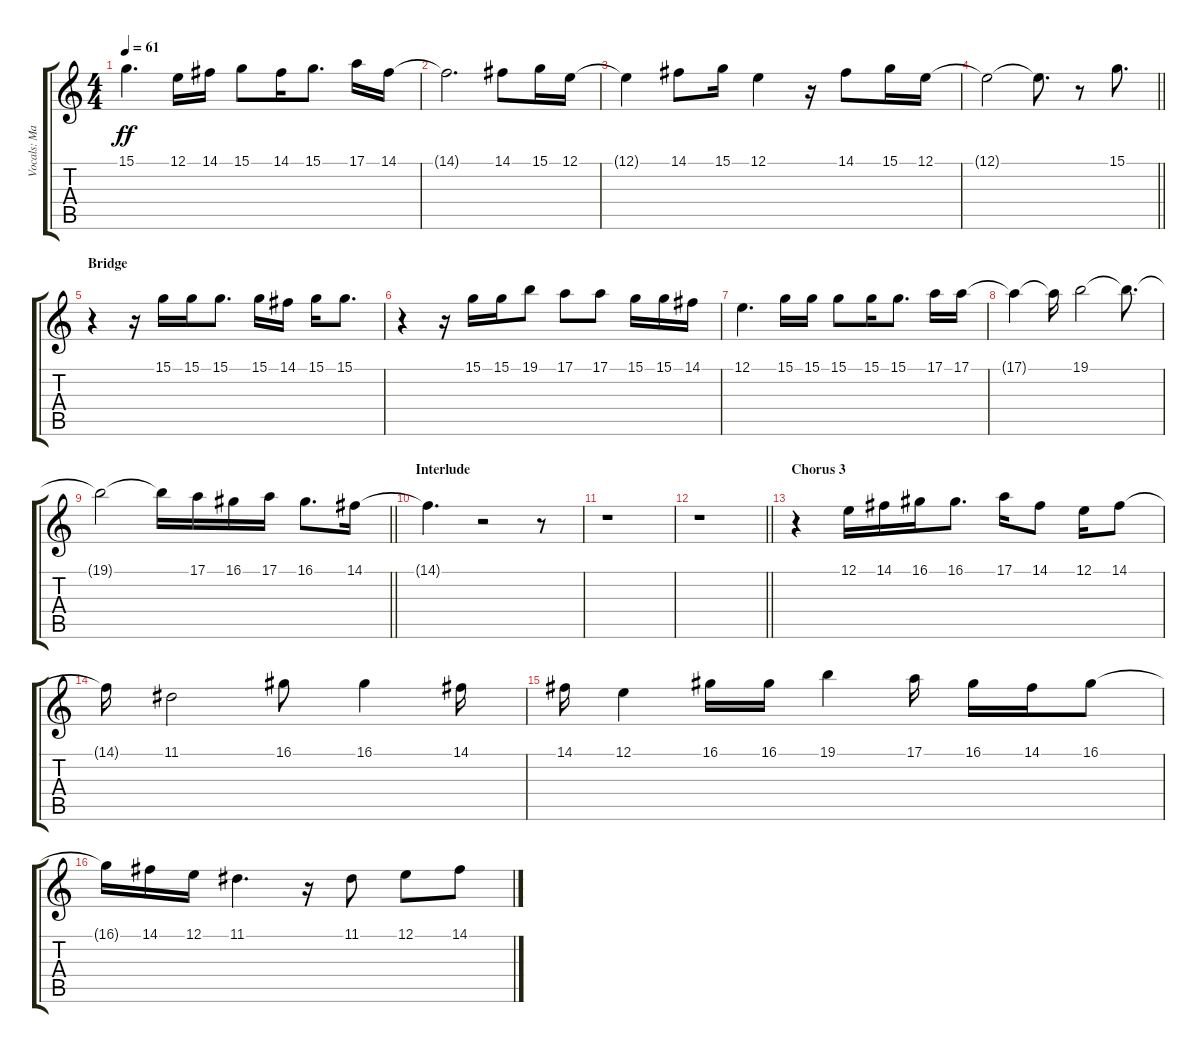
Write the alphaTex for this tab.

\track ("Vocals: Marc Anthony" "Vocals: Ma") {instrument lead1square}
\staff {score tabs}
\tuning (E4 B3 G3 D3 A2 E2) {hide}
\ts (4 4)
\tempo 61
\clef g2
\ks c
15.1.4{d dy ff} 12.1.16 14.1.16 15.1.8 14.1.16 15.1.8{d} 17.1.16 14.1.16 |
14.1{t}.2{d} 14.1.8 15.1.16 12.1.16 |
12.1{t}.4 14.1.8 15.1.16 12.1.4 r.16 14.1.8 15.1.16 12.1.16 |
\barLineRight lightlight
12.1{t}.2 12.1{t}.8{d} r.8 15.1.8{d} |
\section ("" "Bridge")
r.4 r.16 15.1.16 15.1.16 15.1.8{d} 15.1.16 14.1.16 15.1.16 15.1.8{d} |
r.4 r.16 15.1.16 15.1.16 19.1.8 17.1.8 17.1.8 15.1.16 15.1.16 14.1.16 |
12.1.4{d} 15.1.16 15.1.16 15.1.8 15.1.16 15.1.8{d} 17.1.16 17.1.16 |
17.1{t}.4 17.1{t}.16 19.1.2 19.1{t}.8{d} |
\barLineRight lightlight
19.1{t}.2 19.1{t}.16 17.1.16 16.1.16 17.1.16 16.1.8{d} 14.1.16 |
\section ("" "Interlude")
14.1{t}.4{d} r.2 r.8 |
r.1 |
\barLineRight lightlight
r.1 |
\section ("" "Chorus 3")
r.4 12.1.16 14.1.16 16.1.16 16.1.8{d} 17.1.16 14.1.8 12.1.16 14.1.8 |
14.1{t}.16 11.1.2 16.1.8 16.1.4 14.1.16 |
14.1.16 12.1.4 16.1.16 16.1.16 19.1.4 17.1.16 16.1.16 14.1.16 16.1.8 |
16.1{t}.16 14.1.16 12.1.16 11.1.4{d} r.16 11.1.8 12.1.8 14.1.8
